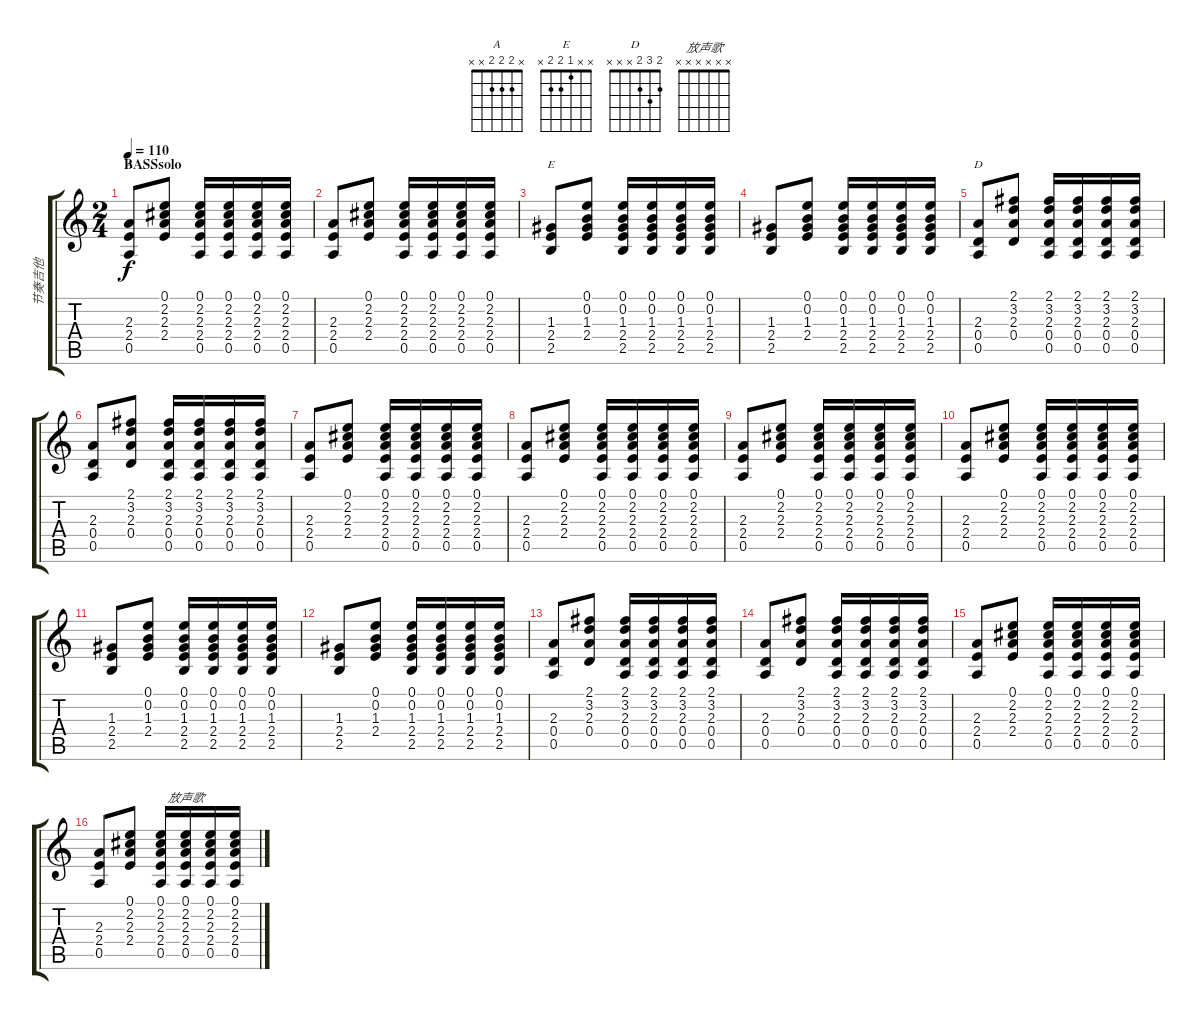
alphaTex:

\track ("节奏吉他" "节奏吉他") {instrument acousticguitarsteel}
\staff {score tabs}
\tuning (E4 B3 G3 D3 A2 E2) {hide}
\chord ("A" x 2 2 2 x x)
\chord ("E" x x 1 2 2 x)
\chord ("D" 2 3 2 x x x)
\chord ("放声歌" x x x x x x) {firstfret 0}
\ts (2 4)
\section ("" "BASSsolo")
\tempo 110
\clef g2
\ks c
(2.3 2.4 0.5).8{ch "A" dy f} (0.1 2.2 2.3 2.4).8 (0.1 2.2 2.3 2.4 0.5).16 (0.1 2.2 2.3 2.4 0.5).16 (0.1 2.2 2.3 2.4 0.5).16 (0.1 2.2 2.3 2.4 0.5).16 |
(2.3 2.4 0.5).8 (0.1 2.2 2.3 2.4).8 (0.1 2.2 2.3 2.4 0.5).16 (0.1 2.2 2.3 2.4 0.5).16 (0.1 2.2 2.3 2.4 0.5).16 (0.1 2.2 2.3 2.4 0.5).16 |
(1.3 2.4 2.5).8{ch "E"} (0.1 0.2 1.3 2.4).8 (0.1 0.2 1.3 2.4 2.5).16 (0.1 0.2 1.3 2.4 2.5).16 (0.1 0.2 1.3 2.4 2.5).16 (0.1 0.2 1.3 2.4 2.5).16 |
(1.3 2.4 2.5).8 (0.1 0.2 1.3 2.4).8 (0.1 0.2 1.3 2.4 2.5).16 (0.1 0.2 1.3 2.4 2.5).16 (0.1 0.2 1.3 2.4 2.5).16 (0.1 0.2 1.3 2.4 2.5).16 |
(2.3 0.4 0.5).8{ch "D"} (2.1 3.2 2.3 0.4).8 (2.1 3.2 2.3 0.4 0.5).16 (2.1 3.2 2.3 0.4 0.5).16 (2.1 3.2 2.3 0.4 0.5).16 (2.1 3.2 2.3 0.4 0.5).16 |
(2.3 0.4 0.5).8 (2.1 3.2 2.3 0.4).8 (2.1 3.2 2.3 0.4 0.5).16 (2.1 3.2 2.3 0.4 0.5).16 (2.1 3.2 2.3 0.4 0.5).16 (2.1 3.2 2.3 0.4 0.5).16 |
(2.3 2.4 0.5).8 (0.1 2.2 2.3 2.4).8 (0.1 2.2 2.3 2.4 0.5).16 (0.1 2.2 2.3 2.4 0.5).16 (0.1 2.2 2.3 2.4 0.5).16 (0.1 2.2 2.3 2.4 0.5).16 |
(2.3 2.4 0.5).8 (0.1 2.2 2.3 2.4).8 (0.1 2.2 2.3 2.4 0.5).16 (0.1 2.2 2.3 2.4 0.5).16 (0.1 2.2 2.3 2.4 0.5).16 (0.1 2.2 2.3 2.4 0.5).16 |
(2.3 2.4 0.5).8 (0.1 2.2 2.3 2.4).8 (0.1 2.2 2.3 2.4 0.5).16 (0.1 2.2 2.3 2.4 0.5).16 (0.1 2.2 2.3 2.4 0.5).16 (0.1 2.2 2.3 2.4 0.5).16 |
(2.3 2.4 0.5).8 (0.1 2.2 2.3 2.4).8 (0.1 2.2 2.3 2.4 0.5).16 (0.1 2.2 2.3 2.4 0.5).16 (0.1 2.2 2.3 2.4 0.5).16 (0.1 2.2 2.3 2.4 0.5).16 |
(1.3 2.4 2.5).8 (0.1 0.2 1.3 2.4).8 (0.1 0.2 1.3 2.4 2.5).16 (0.1 0.2 1.3 2.4 2.5).16 (0.1 0.2 1.3 2.4 2.5).16 (0.1 0.2 1.3 2.4 2.5).16 |
(1.3 2.4 2.5).8 (0.1 0.2 1.3 2.4).8 (0.1 0.2 1.3 2.4 2.5).16 (0.1 0.2 1.3 2.4 2.5).16 (0.1 0.2 1.3 2.4 2.5).16 (0.1 0.2 1.3 2.4 2.5).16 |
(2.3 0.4 0.5).8 (2.1 3.2 2.3 0.4).8 (2.1 3.2 2.3 0.4 0.5).16 (2.1 3.2 2.3 0.4 0.5).16 (2.1 3.2 2.3 0.4 0.5).16 (2.1 3.2 2.3 0.4 0.5).16 |
(2.3 0.4 0.5).8 (2.1 3.2 2.3 0.4).8 (2.1 3.2 2.3 0.4 0.5).16 (2.1 3.2 2.3 0.4 0.5).16 (2.1 3.2 2.3 0.4 0.5).16 (2.1 3.2 2.3 0.4 0.5).16 |
(2.3 2.4 0.5).8 (0.1 2.2 2.3 2.4).8 (0.1 2.2 2.3 2.4 0.5).16 (0.1 2.2 2.3 2.4 0.5).16 (0.1 2.2 2.3 2.4 0.5).16 (0.1 2.2 2.3 2.4 0.5).16 |
(2.3 2.4 0.5).8 (0.1 2.2 2.3 2.4).8 (0.1 2.2 2.3 2.4 0.5).16 (0.1 2.2 2.3 2.4 0.5).16{ch "放声歌"} (0.1 2.2 2.3 2.4 0.5).16 (0.1 2.2 2.3 2.4 0.5).16
